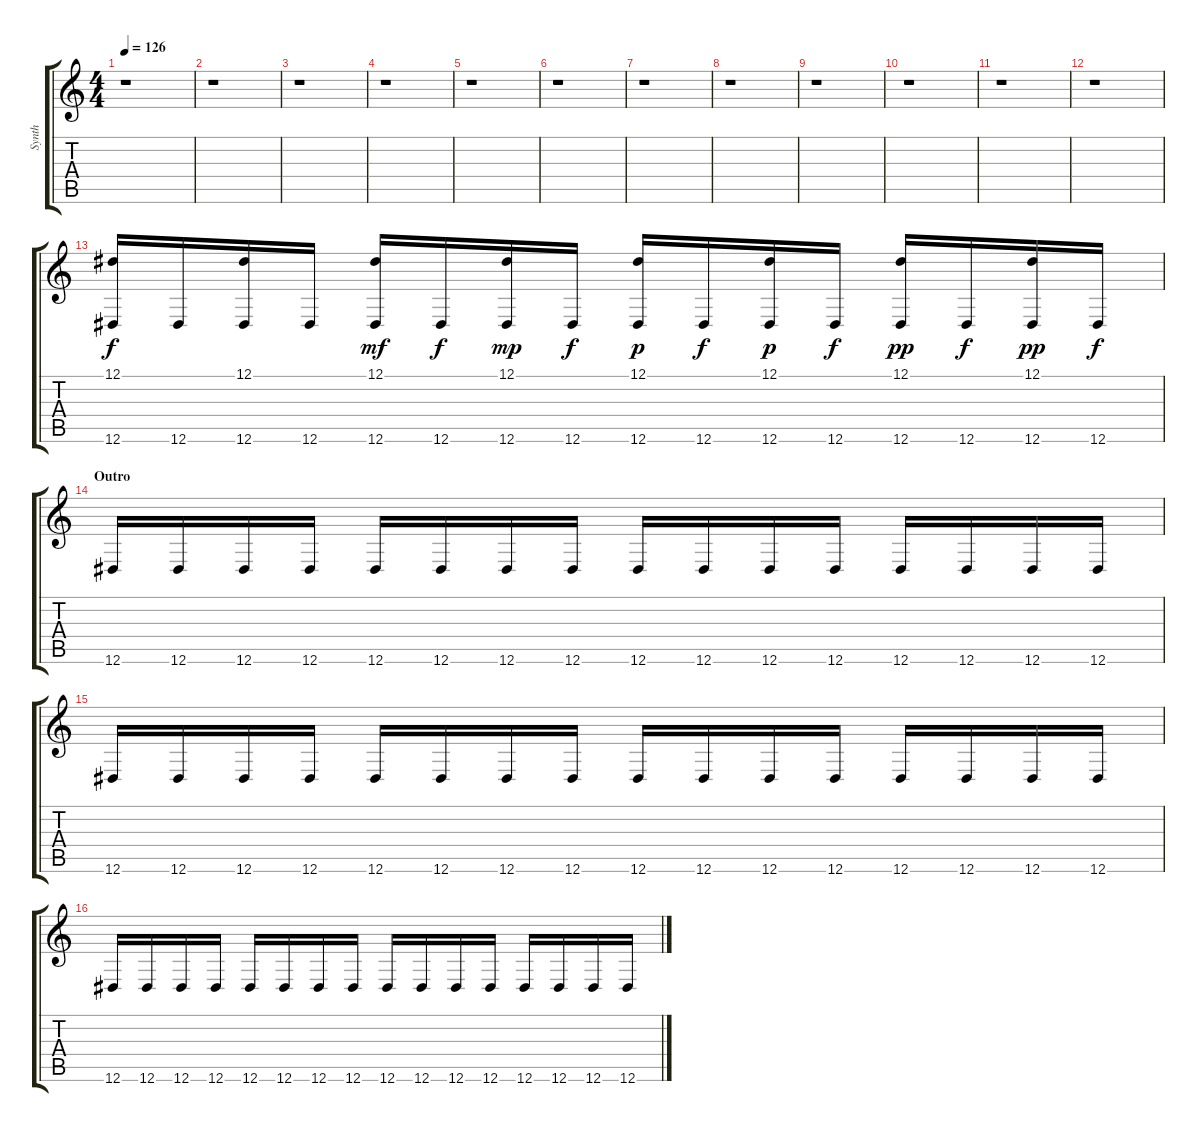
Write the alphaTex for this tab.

\track ("Synth" "Synth") {instrument pad3polysynth}
\staff {score tabs}
\tuning (Eb4 Bb3 Gb3 Db3 Ab2 Eb2) {hide}
\ts (4 4)
\tempo 126
\clef g2
\ks c
r.1{dy f} |
r.1 |
r.1 |
r.1 |
r.1 |
r.1 |
r.1 |
r.1 |
r.1 |
r.1 |
r.1 |
r.1 |
(12.1 12.6).16 12.6.16 (12.1 12.6).16 12.6.16 (12.1 12.6).16{dy mf} 12.6.16{dy f} (12.1 12.6).16{dy mp} 12.6.16{dy f} (12.1 12.6).16{dy p} 12.6.16{dy f} (12.1 12.6).16{dy p} 12.6.16{dy f} (12.1 12.6).16{dy pp} 12.6.16{dy f} (12.1 12.6).16{dy pp} 12.6.16{dy f} |
\section ("" "Outro")
12.6.16 12.6.16 12.6.16 12.6.16 12.6.16 12.6.16 12.6.16 12.6.16 12.6.16 12.6.16 12.6.16 12.6.16 12.6.16 12.6.16 12.6.16 12.6.16 |
12.6.16 12.6.16 12.6.16 12.6.16 12.6.16 12.6.16 12.6.16 12.6.16 12.6.16 12.6.16 12.6.16 12.6.16 12.6.16 12.6.16 12.6.16 12.6.16 |
12.6.16 12.6.16 12.6.16 12.6.16 12.6.16 12.6.16 12.6.16 12.6.16 12.6.16 12.6.16 12.6.16 12.6.16 12.6.16 12.6.16 12.6.16 12.6.16
